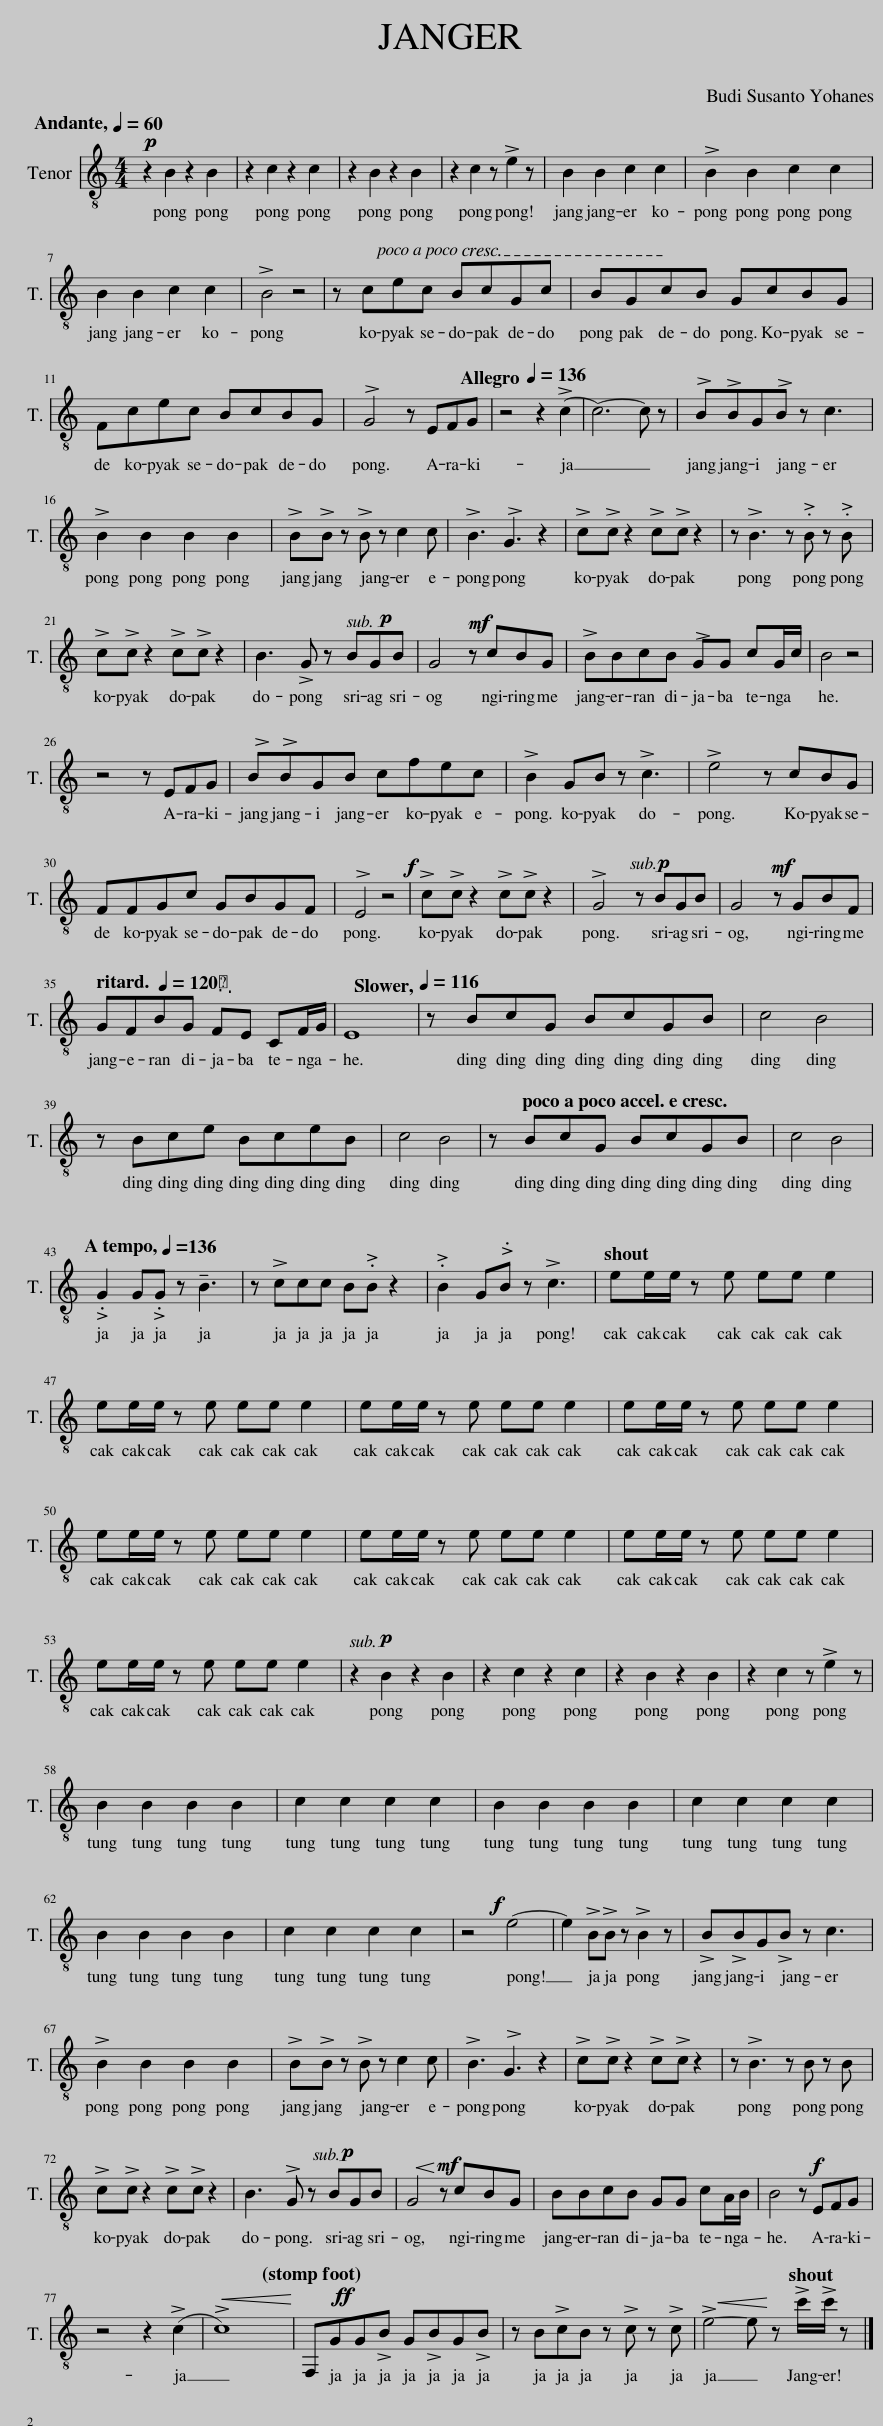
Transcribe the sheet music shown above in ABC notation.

X:1
%%score [ 1 2 ]
L:1/8
Q:1/4=92
M:4/4
I:linebreak $
K:C
V:1 treble
V:2 treble-8
V:1
 z8 | z8 | z8 | z8 | z8 | %5
 z8 |$ z8 | z8 | z8 | z8 |$ %10
 z8 | z8 |[Q:1/4=136][Q:1/4=144] z8 | z8 | z8 |$ %15
 z8 | z8 | z8 | z8 | z8 |$ %20
 z8 | z8 | z8 | z8 | z8 |$ %25
 z8 | z8 | z8 | z8 |$ z8 | %30
 z8 | z8 | z8 | z8 |$[Q:1/4=50][Q:1/4=120] z8 | %35
 z8 |[Q:1/4=52][Q:1/4=116] z8 | z8 |$ z8 | z8 | %40
 z8 | z8 |$[Q:1/4=136] z8 | z8 | z8 | %45
 z8 |$ z8 | z8 | z8 |$ z8 | %50
 z8 | z8 |$ z8 | z8 | z8 | %55
 z8 | z8 |$ z8 | z8 | z8 | %60
 z8 |$ z8 | z8 | z8 | z8 | %65
 z8 |$ z8 | z8 | z8 | z8 | %70
 z8 |$ z8 | z8 | z8 | z8 | %75
 z8 |$ z8 | z8 |[Q:1/4=160] z8 | z8 | %80
 z8[Q:1/4=160] |] %81
V:2
!p! z2 B2 z2 B2 | z2 c2 z2 c2 | z2 B2 z2 B2 | z2 c2 z !>!e2 z | B2 B2 c2 c2 | %5
 !>!B2 B2 c2 c2 |$ B2 B2 c2 c2 | !>!B4 z4 | z cec BcGc | BGcB GcBG |$ %10
 Fcec BcBG | !>!G4 z EFG | z4 z2 (!>!c2 | (c6) c) z | !>!B!>!BG!>!B z c3 |$ %15
 !>!B2 B2 B2 B2 | !>!B!>!B z !>!B z c2 c | !>!B3 !>!G3 z2 | !>!c!>!c z2 !>!c!>!c z2 | z !>!B3 z .B z .B |$ %20
 !>!c!>!c z2 !>!c!>!c z2 | B3 !>!G z B!p!GB | G4 z!mf! cBG | !>!BBcB !>!GG cG/c/ | B4 z4 |$ %25
 z4 z EFG | !>!B!>!BGB cfec | !>!B2 GB z !>!c3 | !>!e4 z cBG |$ FFGc GBGF | %30
 !>!E4 z4 |!f! !>!c!>!c z2 !>!c!>!c z2 | !>!G4 z!p! BGB | G4 z!mf! GBF |$ GFBG FE CF/G/ | %35
 E8 | z BcG BcGB | c4 B4 |$ z Bce BceB | c4 B4 | %40
 z BcG BcGB | c4 B4 |$ .G2 G.G z !tenuto!B3 | z !>!ccc B.B z2 | .B2 G.B z !>!c3 | %45
 ee/e/ z e ee e2 |$ ee/e/ z e ee e2 | ee/e/ z e ee e2 | ee/e/ z e ee e2 |$ ee/e/ z e ee e2 | %50
 ee/e/ z e ee e2 | ee/e/ z e ee e2 |$ ee/e/ z e ee e2 | z2!p! B2 z2 B2 | z2 c2 z2 c2 | %55
 z2 B2 z2 B2 | z2 c2 z !>!e2 z |$ B2 B2 B2 B2 | c2 c2 c2 c2 | B2 B2 B2 B2 | %60
 c2 c2 c2 c2 |$ B2 B2 B2 B2 | c2 c2 c2 c2 | z4!f! (e4 | e2) !>!B!>!B z !>!B2 z | %65
 !>!B!>!BG!>!B z c3 |$ !>!B2 B2 B2 B2 | !>!B!>!B z !>!B z c2 c | !>!B3 !>!G3 z2 | !>!c!>!c z2 !>!c!>!c z2 | %70
 z !>!B3 z B z B |$ !>!c!>!c z2 !>!c!>!c z2 | B3 !>!G z!p! BGB |!<(! G4!mf! z cBG!<)! | BBcB GG cA/B/ | %75
 B4 z!f! EFG |$ z4 z2 (!>!c2 |!<(! !>!c8)!<)! | F,!ff!GG!>!B G!>!BG!>!B | z B!>!cB z !>!c z !>!c | %80
!<(! (!>!e4 e) z !>!c'/!>!c'/ z!<)! |] %81
